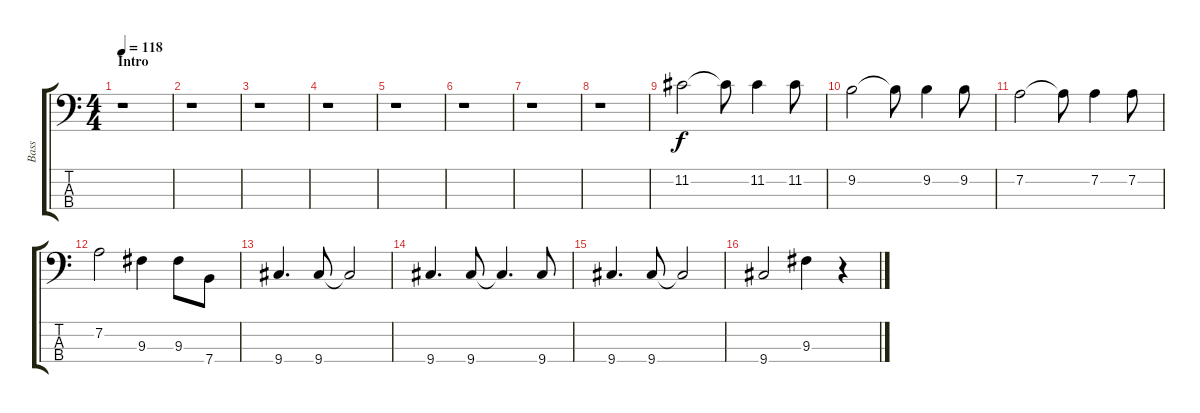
\track ("Bass" "Bass") {instrument electricbassfinger}
\staff {score tabs}
\tuning (G2 D2 A1 E1) {hide}
\ts (4 4)
\section ("" "Intro")
\tempo 118
\clef f4
\ks c
r.1{dy f instrument electricbassfinger} |
r.1 |
r.1 |
r.1 |
r.1 |
r.1 |
r.1 |
r.1 |
11.2.2 11.2{t}.8 11.2.4 11.2.8 |
9.2.2 9.2{t}.8 9.2.4 9.2.8 |
7.2.2 7.2{t}.8 7.2.4 7.2.8 |
7.2.2 9.3.4 9.3.8 7.4.8 |
9.4.4{d} 9.4.8 9.4{t}.2 |
9.4.4{d} 9.4.8 9.4{t}.4{d} 9.4.8 |
9.4.4{d} 9.4.8 9.4{t}.2 |
9.4.2 9.3.4 r.4
